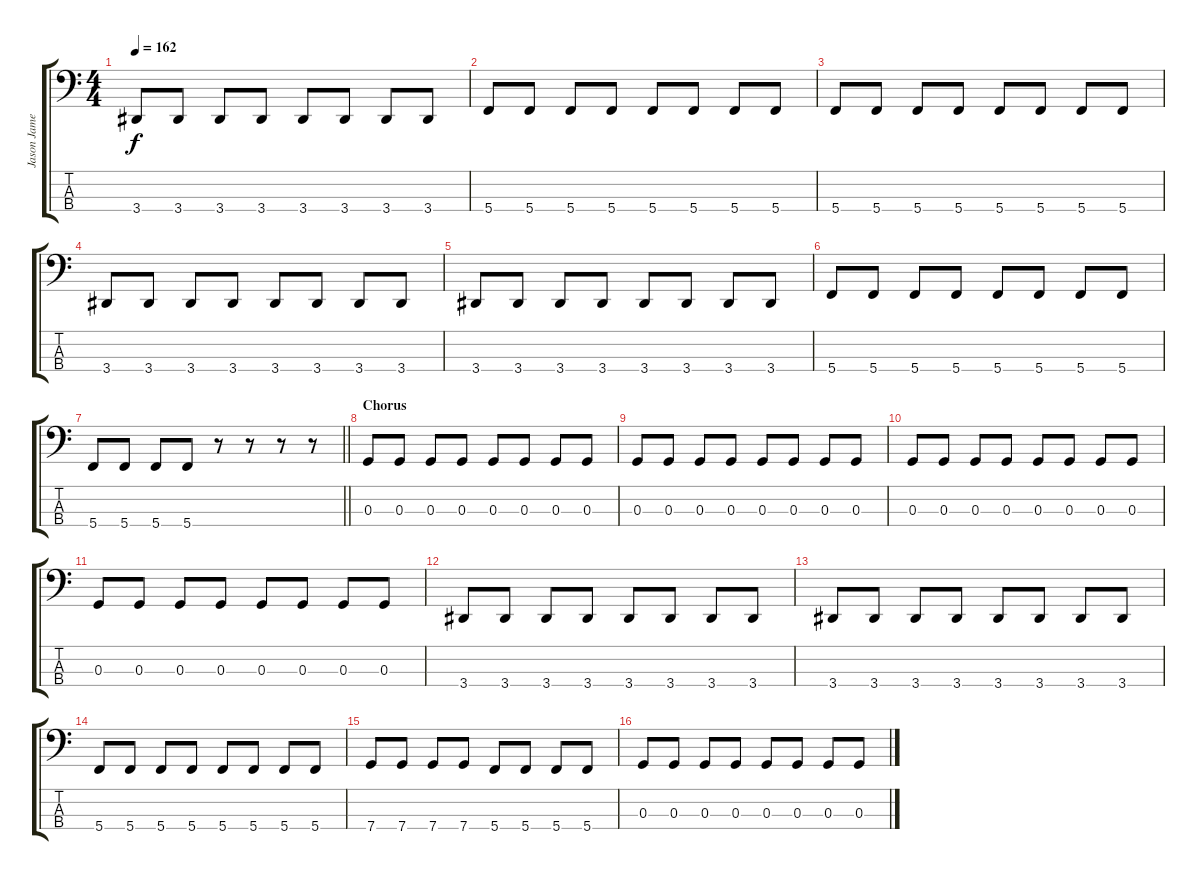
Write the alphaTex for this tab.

\track ("Jason James" "Jason Jame") {instrument electricbasspick}
\staff {score tabs}
\tuning (F2 C2 G1 C1) {hide}
\ts (4 4)
\tempo 162
\clef f4
\ks c
3.4.8{dy f} 3.4.8 3.4.8 3.4.8 3.4.8 3.4.8 3.4.8 3.4.8 |
5.4.8 5.4.8 5.4.8 5.4.8 5.4.8 5.4.8 5.4.8 5.4.8 |
5.4.8 5.4.8 5.4.8 5.4.8 5.4.8 5.4.8 5.4.8 5.4.8 |
3.4.8 3.4.8 3.4.8 3.4.8 3.4.8 3.4.8 3.4.8 3.4.8 |
3.4.8 3.4.8 3.4.8 3.4.8 3.4.8 3.4.8 3.4.8 3.4.8 |
5.4.8 5.4.8 5.4.8 5.4.8 5.4.8 5.4.8 5.4.8 5.4.8 |
\barLineRight lightlight
5.4.8 5.4.8 5.4.8 5.4.8 r.8 r.8 r.8 r.8 |
\section ("" "Chorus")
0.3.8 0.3.8 0.3.8 0.3.8 0.3.8 0.3.8 0.3.8 0.3.8 |
0.3.8 0.3.8 0.3.8 0.3.8 0.3.8 0.3.8 0.3.8 0.3.8 |
0.3.8 0.3.8 0.3.8 0.3.8 0.3.8 0.3.8 0.3.8 0.3.8 |
0.3.8 0.3.8 0.3.8 0.3.8 0.3.8 0.3.8 0.3.8 0.3.8 |
3.4.8 3.4.8 3.4.8 3.4.8 3.4.8 3.4.8 3.4.8 3.4.8 |
3.4.8 3.4.8 3.4.8 3.4.8 3.4.8 3.4.8 3.4.8 3.4.8 |
5.4.8 5.4.8 5.4.8 5.4.8 5.4.8 5.4.8 5.4.8 5.4.8 |
7.4.8 7.4.8 7.4.8 7.4.8 5.4.8 5.4.8 5.4.8 5.4.8 |
0.3.8 0.3.8 0.3.8 0.3.8 0.3.8 0.3.8 0.3.8 0.3.8
